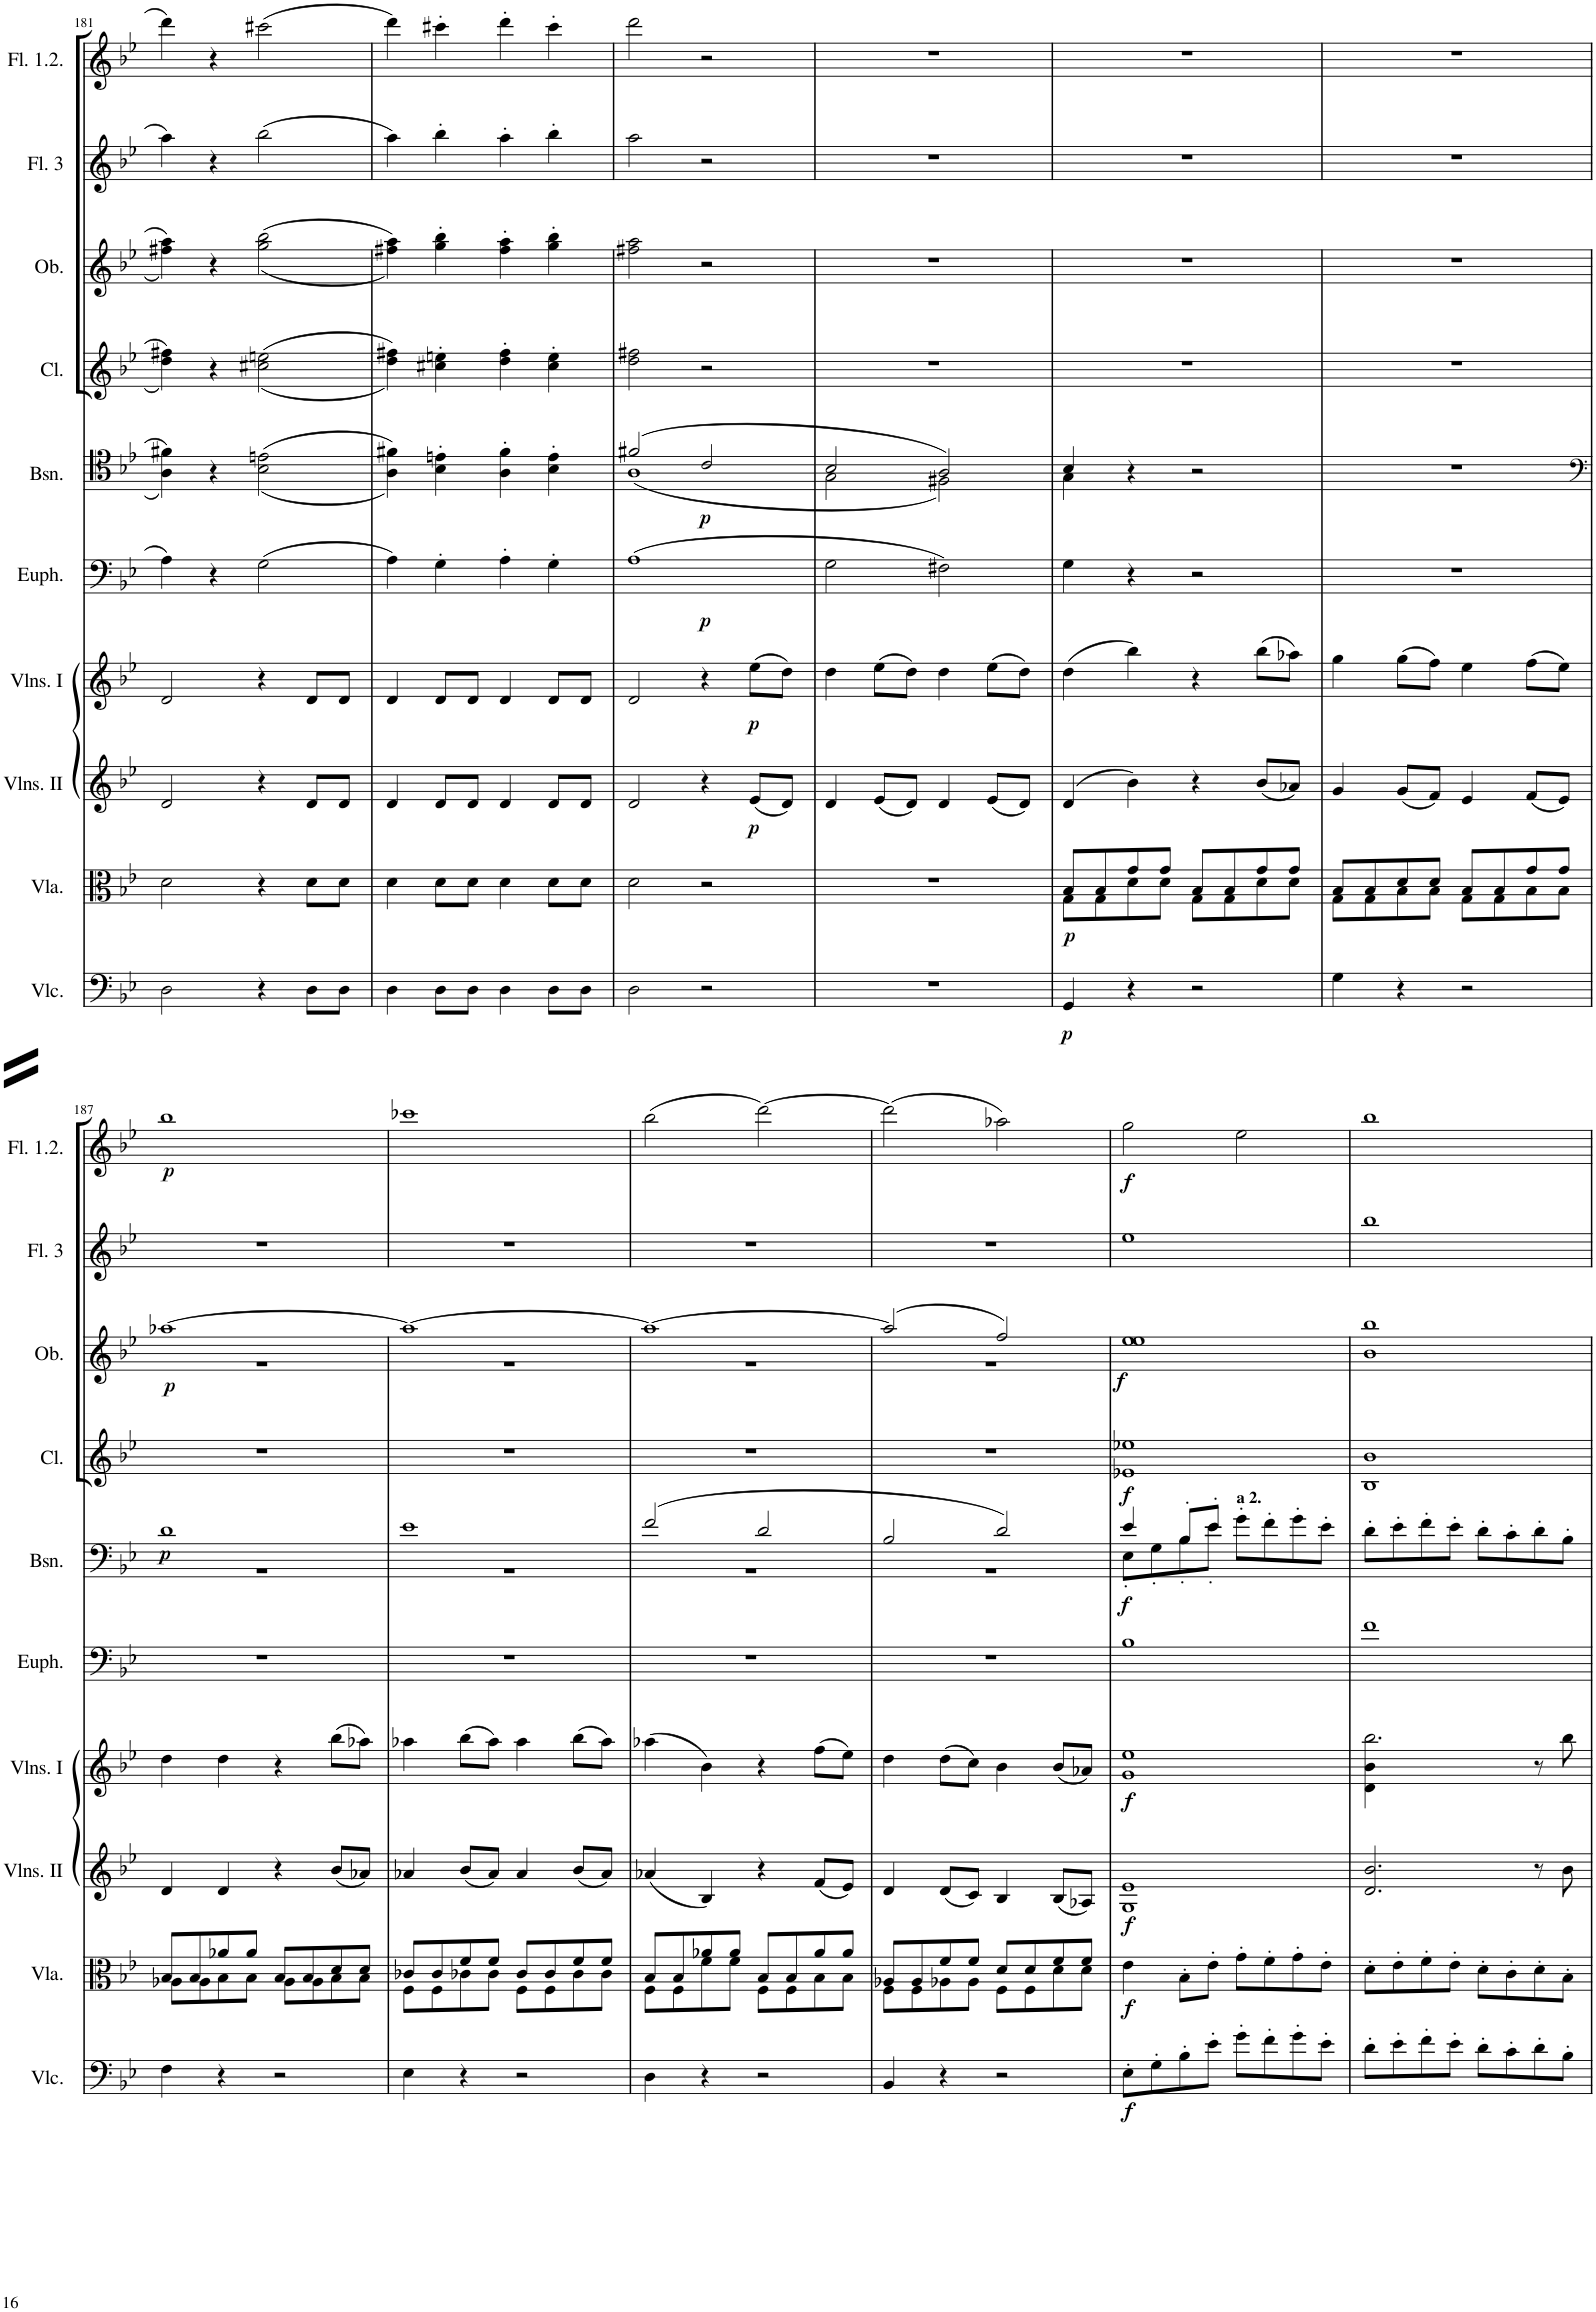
**kern	**dynam	**kern	**dynam	**kern	**dynam	**kern	**dynam	**kern	**kern	**dynam	**kern	**dynam	**kern	**dynam	**kern	**dynam	**kern	**kern	**kern	**dynam
*part10	*part10	*part9	*part9	*part8	*part8	*part7	*part7	*part6	*part6	*part6	*part5	*part5	*part4	*part4	*part3	*part3	*part2	*part1	*part1	*part1
*staff12	*staff12	*staff11	*staff11	*staff10	*staff10	*staff9	*staff9	*staff8	*staff7	*staff7/8	*staff6	*staff6	*staff5	*staff5	*staff4	*staff4	*staff3	*staff2	*staff1	*staff1/2
*I"Violoncello.	*	*I"Viola.	*	*I"Violins II	*	*I"Violins I	*	*I"Euphonium	*	*	*I"Bassoon	*	*I"Clarinetti in B.	*	*I"Oboi.	*	*I"Flute 3	*I"Flute 1.2.	*	*
*I'Vlc.	*	*I'Vla.	*	*I'Vlns. II	*	*I'Vlns. I	*	*I'Euph.	*	*	*I'Bsn.	*	*I'Cl.	*	*I'Ob.	*	*I'Fl. 3	*I'Fl. 1.2.	*	*
!!LO:PB:g=z
*clefF4	*	*clefC3	*	*clefG2	*	*clefG2	*	*clefF4	*clefF4	*	*clefC4	*	*clefG2	*	*clefG2	*	*clefG2	*clefG2	*clefG2	*
*	*	*	*	*	*	*	*	*	*	*	*	*	*Trd1c2	*	*	*	*	*	*	*
*k[b-e-]	*	*k[b-e-]	*	*k[b-e-]	*	*k[b-e-]	*	*k[b-e-]	*k[b-e-]	*	*k[b-e-]	*	*k[b-e-]	*	*k[b-e-]	*	*k[b-e-]	*k[b-e-]	*k[b-e-]	*
*M2/2	*	*M2/2	*	*M2/2	*	*M2/2	*	*M2/2	*M2/2	*	*M2/2	*	*M2/2	*	*M2/2	*	*M2/2	*M2/2	*M2/2	*
*met(c|)	*	*met(c|)	*	*met(c|)	*	*met(c|)	*	*met(c|)	*met(c|)	*	*met(c|)	*	*met(c|)	*	*met(c|)	*	*met(c|)	*met(c|)	*met(c|)	*
=181	=181	=181	=181	=181	=181	=181	=181	=181	=181	=181	=181	=181	=181	=181	=181	=181	=181	=181	=181	=181
2D'\	.	2d'\	.	2d'/	.	2d'/	.	1r	4A\	.	4A\ 4f#X\	.	4dd\ 4ff#X\	.	4ff#X\ 4aa\	.	4aa\	4aa	4ddd\	.
.	.	.	.	.	.	.	.	.	4r	.	4r	.	4r	.	4r	.	4r	4r	4r	.
4r	.	4r	.	4r	.	4r	.	.	(2G\	.	((<2B-\ 2en\	.	(<(2cc#X\ 2een\	.	(>(<2gg\ 2bb-\	.	(>2bb-\	2bb-	(2ccc#X\	.
8D\L	.	8d\L	.	8d/L	.	8d/L	.	.	.	.	.	.	.	.	.	.	.	.	.	.
8D\J	.	8d\J	.	8d/J	.	8d/J	.	.	.	.	.	.	.	.	.	.	.	.	.	.
=182	=182	=182	=182	=182	=182	=182	=182	=182	=182	=182	=182	=182	=182	=182	=182	=182	=182	=182	=182	=182
4D'~\	.	4d'~\	.	4d'~/	.	4d'~/	.	1r	4A'<\)	.	4A\'< 4f#X\'<))	.	4dd\'< 4ff#X\'<))	.	4ff#X\'< 4aa\'<))	.	4aa'<\)	4aa'<	4ddd'<\)	.
8D\L	.	8d\L	.	8d/L	.	8d/L	.	.	4G'\	.	4B-\' 4en\'	.	4cc#X\' 4een\'	.	4gg\' 4bb-\'	.	4bb-'\	4bb-'	4ccc#X'\	.
8D\J	.	8d\J	.	8d/J	.	8d/J	.	.	.	.	.	.	.	.	.	.	.	.	.	.
4D'~\	.	4d'~\	.	4d'~/	.	4d'~/	.	.	4A'\	.	4A\' 4f#\'	.	4dd\' 4ff#\'	.	4ff#\' 4aa\'	.	4aa'\	4aa'	4ddd'\	.
8D\L	.	8d\L	.	8d/L	.	8d/L	.	.	4G'\	.	4B-\' 4e\'	.	4cc#\' 4ee\'	.	4gg\' 4bb-\'	.	4bb-'\	4bb-'	4ccc#'\	.
8D\J	.	8d\J	.	8d/J	.	8d/J	.	.	.	.	.	.	.	.	.	.	.	.	.	.
=183	=183	=183	=183	=183	=183	=183	=183	=183	=183	=183	=183	=183	=183	=183	=183	=183	=183	=183	=183	=183
*	*	*	*	*	*	*	*	*	*^	*	*^	*	*	*	*	*	*	*	*	*
2D\	.	2d\	.	2d/	.	2d/	.	1r	(1A	2ryy	.	(2f#X/	(1A	.	2dd\ 2ff#X\	.	2ff#X\ 2aa\	.	2aa\	2aa	2ddd\	.
!	!	!	!	!	!	!	!	!	!	!	!LO:DY:b	!	!	!LO:DY:b	!	!	!	!	!	!	!	!
2r	.	2r	.	4r	.	4r	.	.	.	2ryy	p	2c/	.	p	2r	.	2r	.	2r	2r	2r	.
!	!	!	!	!	!LO:DY:b	!	!LO:DY:b	!	!	!	!	!	!	!	!	!	!	!	!	!	!	!
.	.	.	.	(8e-/L	p	(8ee-\L	p	.	.	.	.	.	.	.	.	.	.	.	.	.	.	.
.	.	.	.	8d/J)	.	8dd\J)	.	.	.	.	.	.	.	.	.	.	.	.	.	.	.	.
*	*	*	*	*	*	*	*	*	*v	*v	*	*	*	*	*	*	*	*	*	*	*	*
=184	=184	=184	=184	=184	=184	=184	=184	=184	=184	=184	=184	=184	=184	=184	=184	=184	=184	=184	=184	=184	=184
1r	.	1r	.	4d'~/	.	4dd'~\	.	1r	2G\	.	2B-/	2G\	.	1r	.	1r	.	1r	1r	1r	.
.	.	.	.	(8e-/L	.	(8ee-\L	.	.	.	.	.	.	.	.	.	.	.	.	.	.	.
.	.	.	.	8d/J)	.	8dd\J)	.	.	.	.	.	.	.	.	.	.	.	.	.	.	.
.	.	.	.	4d'~/	.	4dd'~\	.	.	2F#X\)	.	2A/)	2F#X\)	.	.	.	.	.	.	.	.	.
.	.	.	.	(8e-/L	.	(8ee-\L	.	.	.	.	.	.	.	.	.	.	.	.	.	.	.
.	.	.	.	8d/J)	.	8dd\J)	.	.	.	.	.	.	.	.	.	.	.	.	.	.	.
=185	=185	=185	=185	=185	=185	=185	=185	=185	=185	=185	=185	=185	=185	=185	=185	=185	=185	=185	=185	=185	=185
*	*	*^	*	*	*	*	*	*	*	*	*	*	*	*	*	*	*	*	*	*	*
!	!LO:DY:b	!	!	!LO:DY:b	!	!	!	!	!	!	!	!	!	!	!	!	!	!	!	!	!	!
4GG/	p	8B-'/L	8G'\L	p	(4d/	.	(4dd\	.	1r	4G\	.	4B-/	4G\	.	1r	.	1r	.	1r	1r	1r	.
.	.	8B-'/	8G'\	.	.	.	.	.	.	.	.	.	.	.	.	.	.	.	.	.	.	.
4r	.	8g'/	8d'\	.	4b-\)	.	4bb-\)	.	.	4r	.	4r	2.ryy	.	.	.	.	.	.	.	.	.
.	.	8g'/J	8d'\J	.	.	.	.	.	.	.	.	.	.	.	.	.	.	.	.	.	.	.
2r	.	8B-'/L	8G'\L	.	4r	.	4r	.	.	2r	.	2r	.	.	.	.	.	.	.	.	.	.
.	.	8B-'/	8G'\	.	.	.	.	.	.	.	.	.	.	.	.	.	.	.	.	.	.	.
.	.	8g'/	8d'\	.	(8b-/L	.	(8bb-\L	.	.	.	.	.	.	.	.	.	.	.	.	.	.	.
.	.	8g'/J	8d'\J	.	8a-X/J)	.	8aa-X\J)	.	.	.	.	.	.	.	.	.	.	.	.	.	.	.
*	*	*	*	*	*	*	*	*	*	*	*	*v	*v	*	*	*	*	*	*	*	*	*
=186	=186	=186	=186	=186	=186	=186	=186	=186	=186	=186	=186	=186	=186	=186	=186	=186	=186	=186	=186	=186	=186
4G\	.	8B-'/L	8G\L	.	4g'~/	.	4gg'~\	.	1r	1r	.	1r	.	1r	.	1r	.	1r	1r	1r	.
.	.	8B-'/	8G\	.	.	.	.	.	.	.	.	.	.	.	.	.	.	.	.	.	.
4r	.	8d'/	8B-\	.	(8g/L	.	(8gg\L	.	.	.	.	.	.	.	.	.	.	.	.	.	.
.	.	8d'/J	8B-\J	.	8f/J)	.	8ff\J)	.	.	.	.	.	.	.	.	.	.	.	.	.	.
2r	.	8B-'/L	8G'\L	.	4e-'~/	.	4ee-'~\	.	.	.	.	.	.	.	.	.	.	.	.	.	.
.	.	8B-'/	8G'\	.	.	.	.	.	.	.	.	.	.	.	.	.	.	.	.	.	.
.	.	8g'/	8B-'\	.	(8f/L	.	(8ff\L	.	.	.	.	.	.	.	.	.	.	.	.	.	.
.	.	8g'/J	8B-'\J	.	8e-/J)	.	8ee-\J)	.	.	.	.	.	.	.	.	.	.	.	.	.	.
!!LO:LB:g=z
=187	=187	=187	=187	=187	=187	=187	=187	=187	=187	=187	=187	=187	=187	=187	=187	=187	=187	=187	=187	=187	=187
*	*	*	*	*	*	*	*	*	*	*	*	*clefF4	*	*	*	*	*	*	*	*	*
*	*	*	*	*	*	*	*	*	*	*	*	*^	*	*	*	*^	*	*	*	*	*
!	!	!	!	!	!	!	!	!	!	!	!	!	!	!LO:DY:a	!	!	!	!	!LO:DY:b	!	!	!	!LO:DY:b
4F\	.	8B-'/L	8A-X'\L	.	4d'~/	.	4dd'~\	.	1r	1r	.	1d	1r	p	1r	.	[1aa-X	1r	p	1r	1r	1bb-	p
.	.	8B-'/	8A-'\	.	.	.	.	.	.	.	.	.	.	.	.	.	.	.	.	.	.	.	.
4r	.	8a-X'/	8B-'\	.	4d/	.	4dd\	.	.	.	.	.	.	.	.	.	.	.	.	.	.	.	.
.	.	8a-'/J	8B-'\J	.	.	.	.	.	.	.	.	.	.	.	.	.	.	.	.	.	.	.	.
2r	.	8B-'/L	8A-'\L	.	4r	.	4r	.	.	.	.	.	.	.	.	.	.	.	.	.	.	.	.
.	.	8B-'/	8A-'\	.	.	.	.	.	.	.	.	.	.	.	.	.	.	.	.	.	.	.	.
.	.	8d'/	8B-'\	.	(8b-/L	.	(8bb-\L	.	.	.	.	.	.	.	.	.	.	.	.	.	.	.	.
.	.	8d'/J	8B-'\J	.	8a-X/J)	.	8aa-X\J)	.	.	.	.	.	.	.	.	.	.	.	.	.	.	.	.
=188	=188	=188	=188	=188	=188	=188	=188	=188	=188	=188	=188	=188	=188	=188	=188	=188	=188	=188	=188	=188	=188	=188	=188
4E-\	.	8c-X'/L	8F'\L	.	4a-X'~/	.	4aa-X'~\	.	1r	1r	.	1e-	1r	.	1r	.	1aa-_	1r	.	1r	1r	1ccc-X	.
.	.	8c-'/	8F'\	.	.	.	.	.	.	.	.	.	.	.	.	.	.	.	.	.	.	.	.
4r	.	8f'/	8c-X'\	.	(8b-/L	.	(8bb-\L	.	.	.	.	.	.	.	.	.	.	.	.	.	.	.	.
.	.	8f'/J	8c-'\J	.	8a-/J)	.	8aa-\J)	.	.	.	.	.	.	.	.	.	.	.	.	.	.	.	.
2r	.	8c-'/L	8F'\L	.	4a-'~/	.	4aa-'~\	.	.	.	.	.	.	.	.	.	.	.	.	.	.	.	.
.	.	8c-'/	8F'\	.	.	.	.	.	.	.	.	.	.	.	.	.	.	.	.	.	.	.	.
.	.	8f'/	8c-'\	.	(8b-/L	.	(8bb-\L	.	.	.	.	.	.	.	.	.	.	.	.	.	.	.	.
.	.	8f'/J	8c-'\J	.	8a-/J)	.	8aa-\J)	.	.	.	.	.	.	.	.	.	.	.	.	.	.	.	.
=189	=189	=189	=189	=189	=189	=189	=189	=189	=189	=189	=189	=189	=189	=189	=189	=189	=189	=189	=189	=189	=189	=189	=189
4D\	.	8B-'/L	8F'\L	.	(4a-X/	.	(4aa-X\	.	1r	1r	.	(2f/	1r	.	1r	.	1aa-_	1r	.	1r	1r	(2bb-\	.
.	.	8B-'/	8F'\	.	.	.	.	.	.	.	.	.	.	.	.	.	.	.	.	.	.	.	.
4r	.	8a-X'/	8f'\	.	4B-/)	.	4b-\)	.	.	.	.	.	.	.	.	.	.	.	.	.	.	.	.
.	.	8a-'/J	8f'\J	.	.	.	.	.	.	.	.	.	.	.	.	.	.	.	.	.	.	.	.
2r	.	8B-'/L	8F'\L	.	4r	.	4r	.	.	.	.	2d/	.	.	.	.	.	.	.	.	.	[2ddd\)	.
.	.	8B-'/	8F'\	.	.	.	.	.	.	.	.	.	.	.	.	.	.	.	.	.	.	.	.
.	.	8a-'/	8B-'\	.	(8f/L	.	(8ff\L	.	.	.	.	.	.	.	.	.	.	.	.	.	.	.	.
.	.	8a-'/J	8B-'\J	.	8e-/J)	.	8ee-\J)	.	.	.	.	.	.	.	.	.	.	.	.	.	.	.	.
=190	=190	=190	=190	=190	=190	=190	=190	=190	=190	=190	=190	=190	=190	=190	=190	=190	=190	=190	=190	=190	=190	=190	=190
4BB-/	.	8A-X'/L	8F'\L	.	4d'~/	.	4dd'~\	.	1r	1r	.	2B-/	1r	.	1r	.	(2aa-/]	1r	.	1r	1r	(2ddd\]	.
.	.	8A-'/	8F'\	.	.	.	.	.	.	.	.	.	.	.	.	.	.	.	.	.	.	.	.
4r	.	8f'/	8A-X'\	.	(8d/L	.	(8dd\L	.	.	.	.	.	.	.	.	.	.	.	.	.	.	.	.
.	.	8f'/J	8A-'\J	.	8c/J)	.	8cc\J)	.	.	.	.	.	.	.	.	.	.	.	.	.	.	.	.
2r	.	8d'/L	8F'\L	.	4B-'~/	.	4b-'~\	.	.	.	.	2d/)	.	.	.	.	2ff/)	.	.	.	.	2aa-X\)	.
.	.	8d'/	8F'\	.	.	.	.	.	.	.	.	.	.	.	.	.	.	.	.	.	.	.	.
.	.	8f'/	8d'\	.	(8B-/L	.	(8b-/L	.	.	.	.	.	.	.	.	.	.	.	.	.	.	.	.
.	.	8f'/J	8d'\J	.	8A-X/J)	.	8a-X/J)	.	.	.	.	.	.	.	.	.	.	.	.	.	.	.	.
=191	=191	=191	=191	=191	=191	=191	=191	=191	=191	=191	=191	=191	=191	=191	=191	=191	=191	=191	=191	=191	=191	=191	=191
!	!	!	!	!	!	!	!	!	!LO:TX:a:t=Bsn.	!	!	!	!	!	!	!	!	!	!	!	!	!	!
!	!LO:DY:b	!	!	!LO:DY:b	!	!LO:DY:b	!	!LO:DY:b	!	!	!LO:DY:b=2	!	!	!LO:DY:b	!	!LO:DY:b	!	!	!LO:DY:b	!	!	!	!LO:DY:b
*	*	*v	*v	*	*	*	*	*	*	*	*	*	*	*	*	*	*	*	*	*	*	*	*
8E-'\L	f	4e-'\	f	1G 1e-	f	1g 1ee-	f	8E-'\L	1B-	f	4e-/	8E-'\L	f	1e-X 1ee-X	f	1ee-	1ee-	f	1ee-	1ee-	2gg\	f
8G'\	.	.	.	.	.	.	.	8G'\	.	.	.	8G'\	.	.	.	.	.	.	.	.	.	.
8B-'\	.	8B-'\L	.	.	.	.	.	8B-'\	.	.	8B-'/L	8B-'\	.	.	.	.	.	.	.	.	.	.
8e-'\J	.	8e-'\J	.	.	.	.	.	8e-'\J	.	.	8e-'/J	8e-'\J	.	.	.	.	.	.	.	.	.	.
!	!	!	!	!	!	!	!	!	!	!	!LO:TX:a:B:t=a 2.	!	!	!	!	!	!	!	!	!	!	!
8g'\L	.	8g'\L	.	.	.	.	.	8g'\L	.	.	8g'\L	2ryy	.	.	.	.	.	.	.	.	2ee-\	.
8f'\	.	8f'\	.	.	.	.	.	8f'\	.	.	8f'\	.	.	.	.	.	.	.	.	.	.	.
8g'\	.	8g'\	.	.	.	.	.	8g'\	.	.	8g'\	.	.	.	.	.	.	.	.	.	.	.
8e-'\J	.	8e-'\J	.	.	.	.	.	8e-'\J	.	.	8e-'\J	.	.	.	.	.	.	.	.	.	.	.
*	*	*	*	*	*	*	*	*	*	*	*v	*v	*	*	*	*v	*v	*	*	*	*	*
=192	=192	=192	=192	=192	=192	=192	=192	=192	=192	=192	=192	=192	=192	=192	=192	=192	=192	=192	=192	=192
.	.	.	.	.	.	8qd 8qb-	.	.	.	.	.	.	.	.	.	.	.	.	.	.
!	!	!	!	!	!	!LO:N:n=1:head=solid	!	!	!	!	!	!	!	!	!	!	!	!	!	!
!	!	!	!	!	!	!LO:N:n=2:head=solid	!	!	!	!	!	!	!	!	!	!	!	!	!	!
8d'\L	.	8d'\L	.	2.d/ 2.b-/	.	2.d\ 2.b-\ 2.bb-\	.	8d'\L	1f	.	8d'\L	.	1B- 1b-	.	1b- 1bb-	.	1bb-	1bb-	1bb-	.
8e-'\	.	8e-'\	.	.	.	.	.	8e-'\	.	.	8e-'\	.	.	.	.	.	.	.	.	.
8f'\	.	8f'\	.	.	.	.	.	8f'\	.	.	8f'\	.	.	.	.	.	.	.	.	.
8e-'\J	.	8e-'\J	.	.	.	.	.	8e-'\J	.	.	8e-'\J	.	.	.	.	.	.	.	.	.
8d'\L	.	8d'\L	.	.	.	.	.	8d'\L	.	.	8d'\L	.	.	.	.	.	.	.	.	.
8c'\	.	8c'\	.	.	.	.	.	8c'\	.	.	8c'\	.	.	.	.	.	.	.	.	.
8d'\	.	8d'\	.	8r	.	8r	.	8d'\	.	.	8d'\	.	.	.	.	.	.	.	.	.
8B-'\J	.	8B-'\J	.	8b-\	.	8bb-\	.	8B-'\J	.	.	8B-'\J	.	.	.	.	.	.	.	.	.
=	=	=	=	=	=	=	=	=	=	=	=	=	=	=	=	=	=	=	=	=
*-	*-	*-	*-	*-	*-	*-	*-	*-	*-	*-	*-	*-	*-	*-	*-	*-	*-	*-	*-	*-
